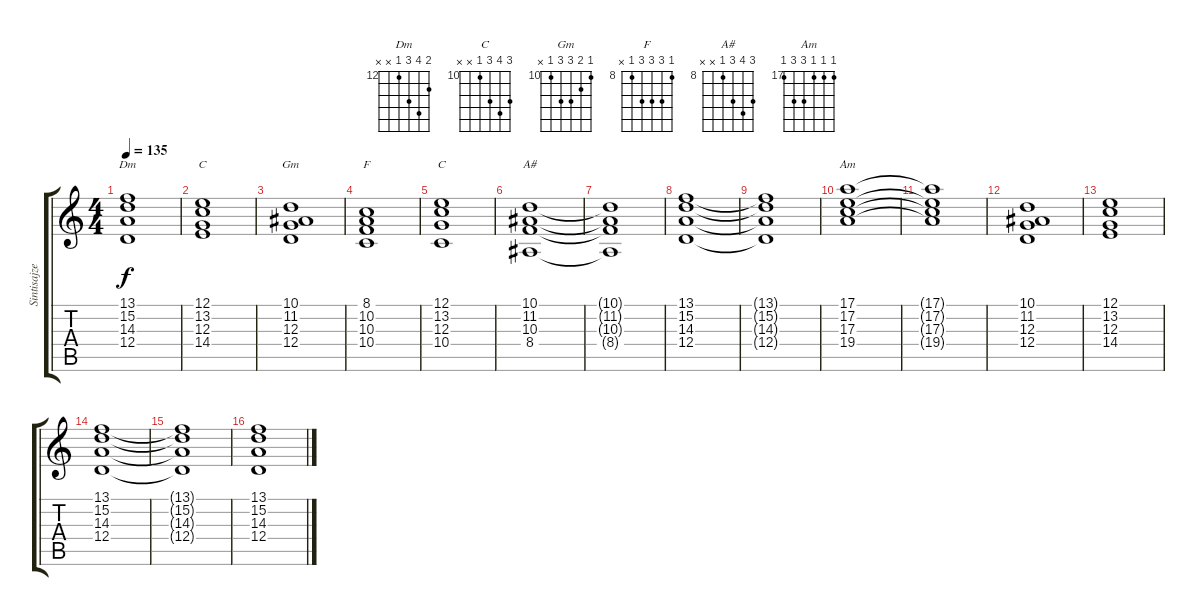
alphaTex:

\track ("Sintisajzer" "Sintisajze") {instrument rockorgan}
\staff {score tabs}
\tuning (E4 B3 G3 D3 A2 E2) {hide}
\chord ("Dm" 13 15 14 12 x x) {firstfret 12}
\chord ("C" 12 13 12 14 15 x) {firstfret 12}
\chord ("Gm" 10 11 12 12 10 x) {firstfret 10}
\chord ("F" 8 10 10 10 8 x) {firstfret 8}
\chord ("C" 12 13 12 10 x x) {firstfret 10}
\chord ("A#" 10 11 10 8 x x) {firstfret 8}
\chord ("Am" 17 17 17 19 19 17) {firstfret 17}
\ts (4 4)
\tempo 135
\clef g2
\ks c
(13.1 15.2 14.3 12.4).1{ch "Dm" dy f instrument rockorgan} |
(12.1 13.2 12.3 14.4).1{ch "C"} |
(10.1 11.2 12.3 12.4).1{ch "Gm"} |
(8.1 10.2 10.3 10.4).1{ch "F"} |
(12.1 13.2 12.3 10.4).1{ch "C"} |
(10.1 11.2 10.3 8.4).1{ch "A#"} |
(10.1{t} 11.2{t} 10.3{t} 8.4{t}).1 |
(13.1 15.2 14.3 12.4).1 |
(13.1{t} 15.2{t} 14.3{t} 12.4{t}).1 |
(17.1 17.2 17.3 19.4).1{ch "Am"} |
(17.1{t} 17.2{t} 17.3{t} 19.4{t}).1 |
(10.1 11.2 12.3 12.4).1 |
(12.1 13.2 12.3 14.4).1 |
(13.1 15.2 14.3 12.4).1 |
(13.1{t} 15.2{t} 14.3{t} 12.4{t}).1 |
(13.1 15.2 14.3 12.4).1
